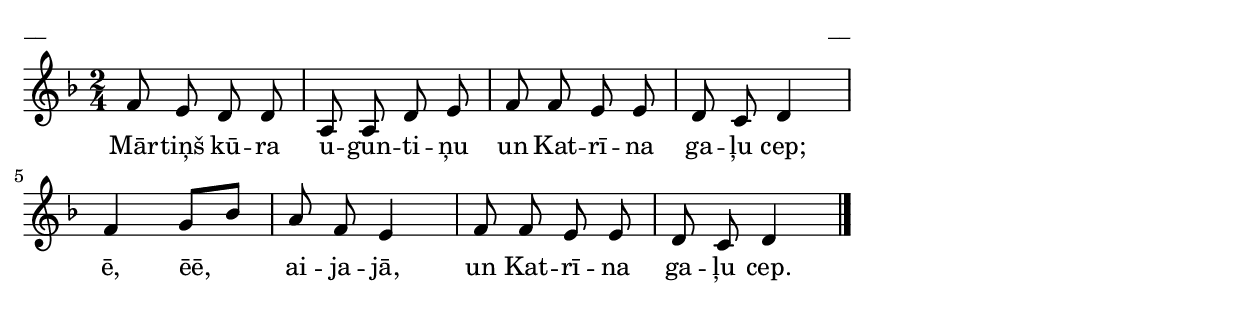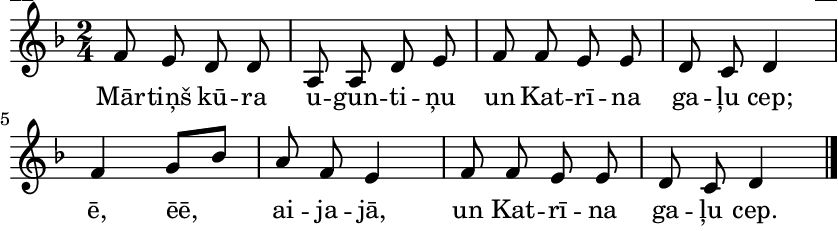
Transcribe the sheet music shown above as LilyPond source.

\version "2.13.18"
#(ly:set-option 'crop #t)

%\header {
%    title = "Mārtiņš kūra uguntiņu ",Laivas lapas,Mārtiņi
%}
\paper {
line-width = 14\cm
left-margin = 0.4\cm
between-system-padding = 0.1\cm
between-system-space = 0.1\cm
}
\layout {
indent = #0
ragged-last = ##f
}

voiceA = \relative c' {
\clef "treble"
\key d \minor
\time 2/4
f8 e d d |
a8 a d e |
f8 f e e |
d8 c d4 |
f4 g8[ bes] |
a8 f e4 |
f8 f e e |
d8 c d4 |
\bar "|."
}

lyricA = \lyricmode {
  Mār -- tiņš kū -- ra u -- gun -- ti -- ņu un Kat -- rī -- na ga -- ļu cep;
  ē, ēē, ai -- ja -- jā, un Kat -- rī -- na ga -- ļu cep.
} 

fullScore = <<
\new Staff {
<<
\new Voice = "voiceA" { \oneVoice \autoBeamOff \voiceA }
\new Lyrics \lyricsto "voiceA" \lyricA
>>
}
>>

\score {
\fullScore
\header { piece = "__" opus = "__" }
}
\markup { \with-color #(x11-color 'white) \sans \smaller "__" }
\score {
\unfoldRepeats
\fullScore
\midi {
\context { \Staff \remove "Staff_performer" }
\context { \Voice \consists "Staff_performer" }
}
}


